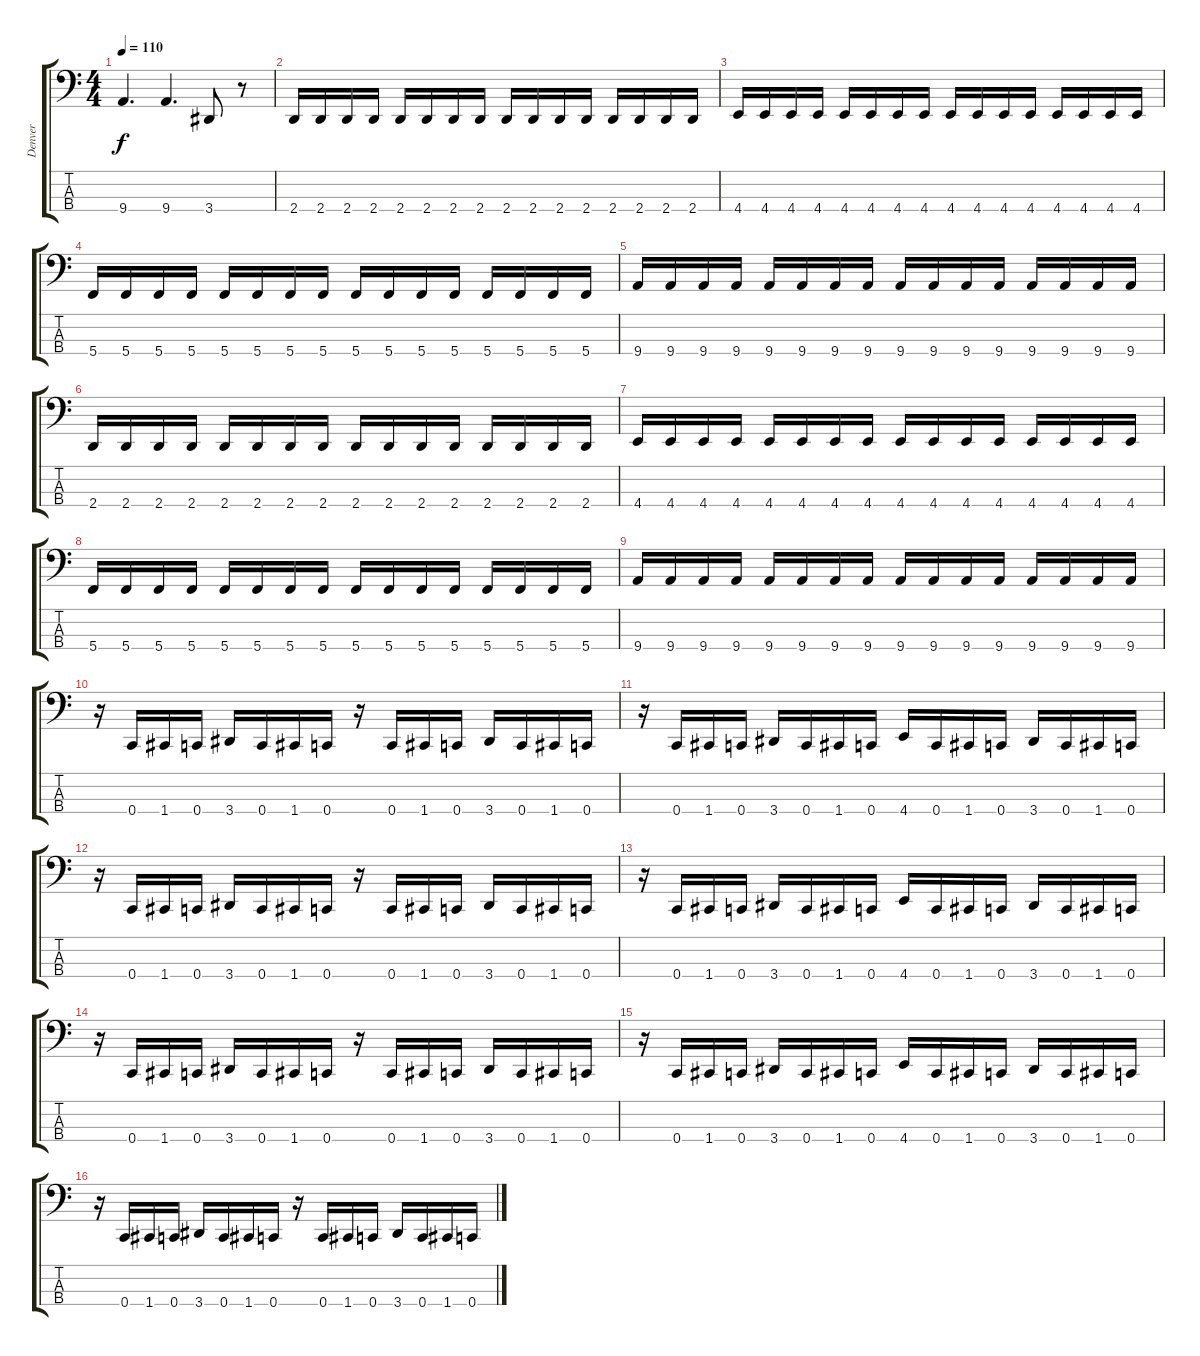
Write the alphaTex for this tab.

\track ("Denver" "Denver") {instrument electricbasspick}
\staff {score tabs}
\tuning (F2 C2 G1 C1) {hide}
\ts (4 4)
\tempo 110
\clef f4
\ks c
9.4.4{d dy f} 9.4.4{d} 3.4.8 r.8 |
2.4.16 2.4.16 2.4.16 2.4.16 2.4.16 2.4.16 2.4.16 2.4.16 2.4.16 2.4.16 2.4.16 2.4.16 2.4.16 2.4.16 2.4.16 2.4.16 |
4.4.16 4.4.16 4.4.16 4.4.16 4.4.16 4.4.16 4.4.16 4.4.16 4.4.16 4.4.16 4.4.16 4.4.16 4.4.16 4.4.16 4.4.16 4.4.16 |
5.4.16 5.4.16 5.4.16 5.4.16 5.4.16 5.4.16 5.4.16 5.4.16 5.4.16 5.4.16 5.4.16 5.4.16 5.4.16 5.4.16 5.4.16 5.4.16 |
9.4.16 9.4.16 9.4.16 9.4.16 9.4.16 9.4.16 9.4.16 9.4.16 9.4.16 9.4.16 9.4.16 9.4.16 9.4.16 9.4.16 9.4.16 9.4.16 |
2.4.16 2.4.16 2.4.16 2.4.16 2.4.16 2.4.16 2.4.16 2.4.16 2.4.16 2.4.16 2.4.16 2.4.16 2.4.16 2.4.16 2.4.16 2.4.16 |
4.4.16 4.4.16 4.4.16 4.4.16 4.4.16 4.4.16 4.4.16 4.4.16 4.4.16 4.4.16 4.4.16 4.4.16 4.4.16 4.4.16 4.4.16 4.4.16 |
5.4.16 5.4.16 5.4.16 5.4.16 5.4.16 5.4.16 5.4.16 5.4.16 5.4.16 5.4.16 5.4.16 5.4.16 5.4.16 5.4.16 5.4.16 5.4.16 |
9.4.16 9.4.16 9.4.16 9.4.16 9.4.16 9.4.16 9.4.16 9.4.16 9.4.16 9.4.16 9.4.16 9.4.16 9.4.16 9.4.16 9.4.16 9.4.16 |
r.16 0.4.16 1.4.16 0.4.16 3.4.16 0.4.16 1.4.16 0.4.16 r.16 0.4.16 1.4.16 0.4.16 3.4.16 0.4.16 1.4.16 0.4.16 |
r.16 0.4.16 1.4.16 0.4.16 3.4.16 0.4.16 1.4.16 0.4.16 4.4.16 0.4.16 1.4.16 0.4.16 3.4.16 0.4.16 1.4.16 0.4.16 |
r.16 0.4.16 1.4.16 0.4.16 3.4.16 0.4.16 1.4.16 0.4.16 r.16 0.4.16 1.4.16 0.4.16 3.4.16 0.4.16 1.4.16 0.4.16 |
r.16 0.4.16 1.4.16 0.4.16 3.4.16 0.4.16 1.4.16 0.4.16 4.4.16 0.4.16 1.4.16 0.4.16 3.4.16 0.4.16 1.4.16 0.4.16 |
r.16 0.4.16 1.4.16 0.4.16 3.4.16 0.4.16 1.4.16 0.4.16 r.16 0.4.16 1.4.16 0.4.16 3.4.16 0.4.16 1.4.16 0.4.16 |
r.16 0.4.16 1.4.16 0.4.16 3.4.16 0.4.16 1.4.16 0.4.16 4.4.16 0.4.16 1.4.16 0.4.16 3.4.16 0.4.16 1.4.16 0.4.16 |
r.16 0.4.16 1.4.16 0.4.16 3.4.16 0.4.16 1.4.16 0.4.16 r.16 0.4.16 1.4.16 0.4.16 3.4.16 0.4.16 1.4.16 0.4.16
